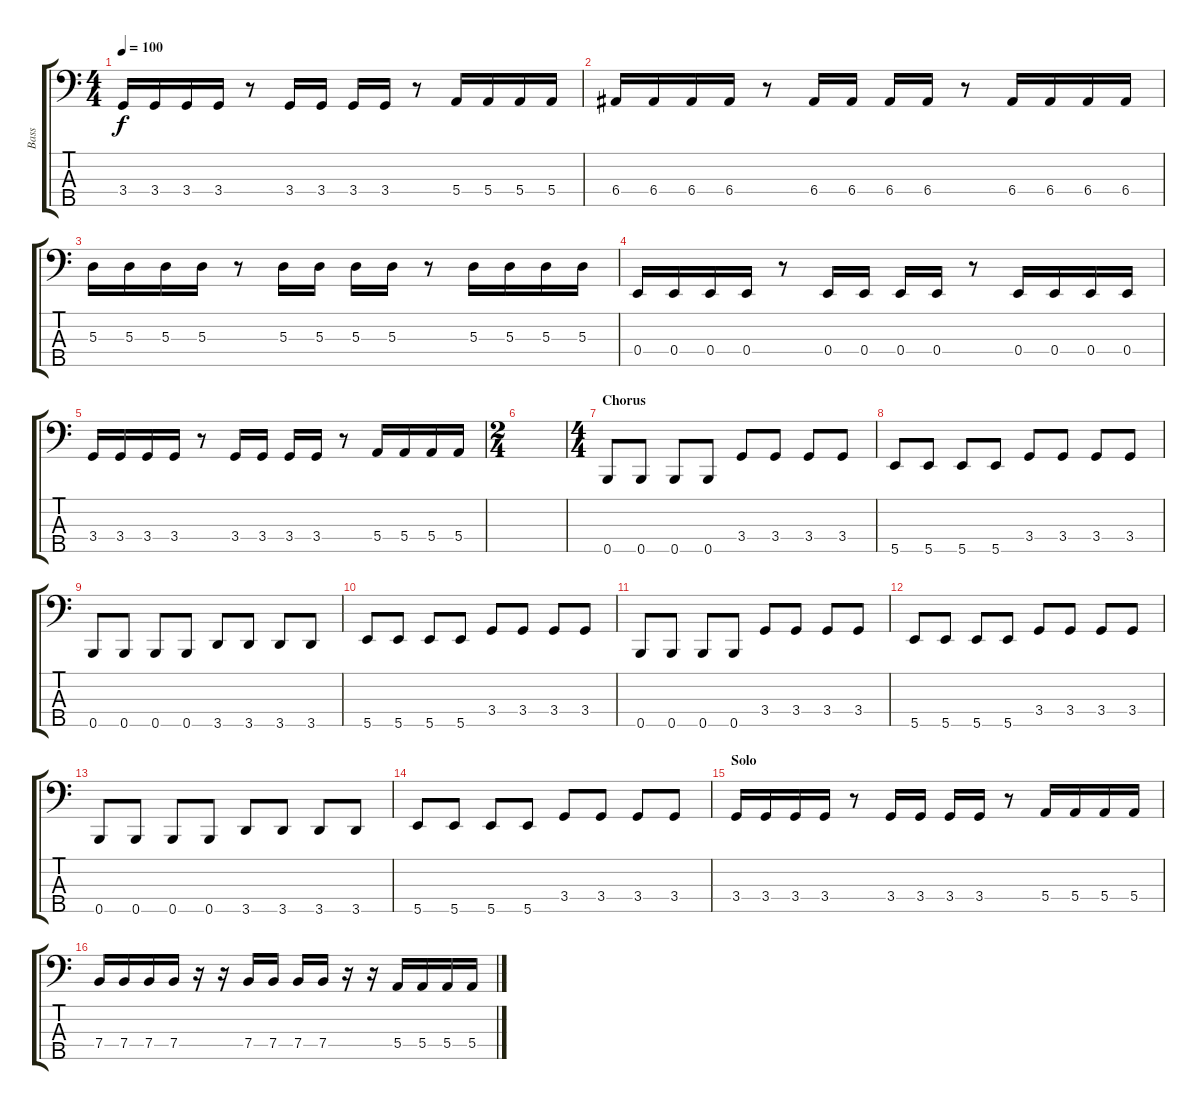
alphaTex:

\track ("Bass" "Bass") {instrument electricbasspick}
\staff {score tabs}
\tuning (G2 D2 A1 E1 B0) {hide}
\ts (4 4)
\tempo 100
\clef f4
\ks c
3.4.16{dy f} 3.4.16 3.4.16 3.4.16 r.8 3.4.16 3.4.16 3.4.16 3.4.16 r.8 5.4.16 5.4.16 5.4.16 5.4.16 |
6.4.16 6.4.16 6.4.16 6.4.16 r.8 6.4.16 6.4.16 6.4.16 6.4.16 r.8 6.4.16 6.4.16 6.4.16 6.4.16 |
5.3.16 5.3.16 5.3.16 5.3.16 r.8 5.3.16 5.3.16 5.3.16 5.3.16 r.8 5.3.16 5.3.16 5.3.16 5.3.16 |
0.4.16 0.4.16 0.4.16 0.4.16 r.8 0.4.16 0.4.16 0.4.16 0.4.16 r.8 0.4.16 0.4.16 0.4.16 0.4.16 |
3.4.16 3.4.16 3.4.16 3.4.16 r.8 3.4.16 3.4.16 3.4.16 3.4.16 r.8 5.4.16 5.4.16 5.4.16 5.4.16 |
\ts (2 4)
|
\ts (4 4)
\section ("" "Chorus")
0.5.8 0.5.8 0.5.8 0.5.8 3.4.8 3.4.8 3.4.8 3.4.8 |
5.5.8 5.5.8 5.5.8 5.5.8 3.4.8 3.4.8 3.4.8 3.4.8 |
0.5.8 0.5.8 0.5.8 0.5.8 3.5.8 3.5.8 3.5.8 3.5.8 |
5.5.8 5.5.8 5.5.8 5.5.8 3.4.8 3.4.8 3.4.8 3.4.8 |
0.5.8 0.5.8 0.5.8 0.5.8 3.4.8 3.4.8 3.4.8 3.4.8 |
5.5.8 5.5.8 5.5.8 5.5.8 3.4.8 3.4.8 3.4.8 3.4.8 |
0.5.8 0.5.8 0.5.8 0.5.8 3.5.8 3.5.8 3.5.8 3.5.8 |
5.5.8 5.5.8 5.5.8 5.5.8 3.4.8 3.4.8 3.4.8 3.4.8 |
\section ("" "Solo")
3.4.16 3.4.16 3.4.16 3.4.16 r.8 3.4.16 3.4.16 3.4.16 3.4.16 r.8 5.4.16 5.4.16 5.4.16 5.4.16 |
7.4.16 7.4.16 7.4.16 7.4.16 r.16 r.16 7.4.16 7.4.16 7.4.16 7.4.16 r.16 r.16 5.4.16 5.4.16 5.4.16 5.4.16
